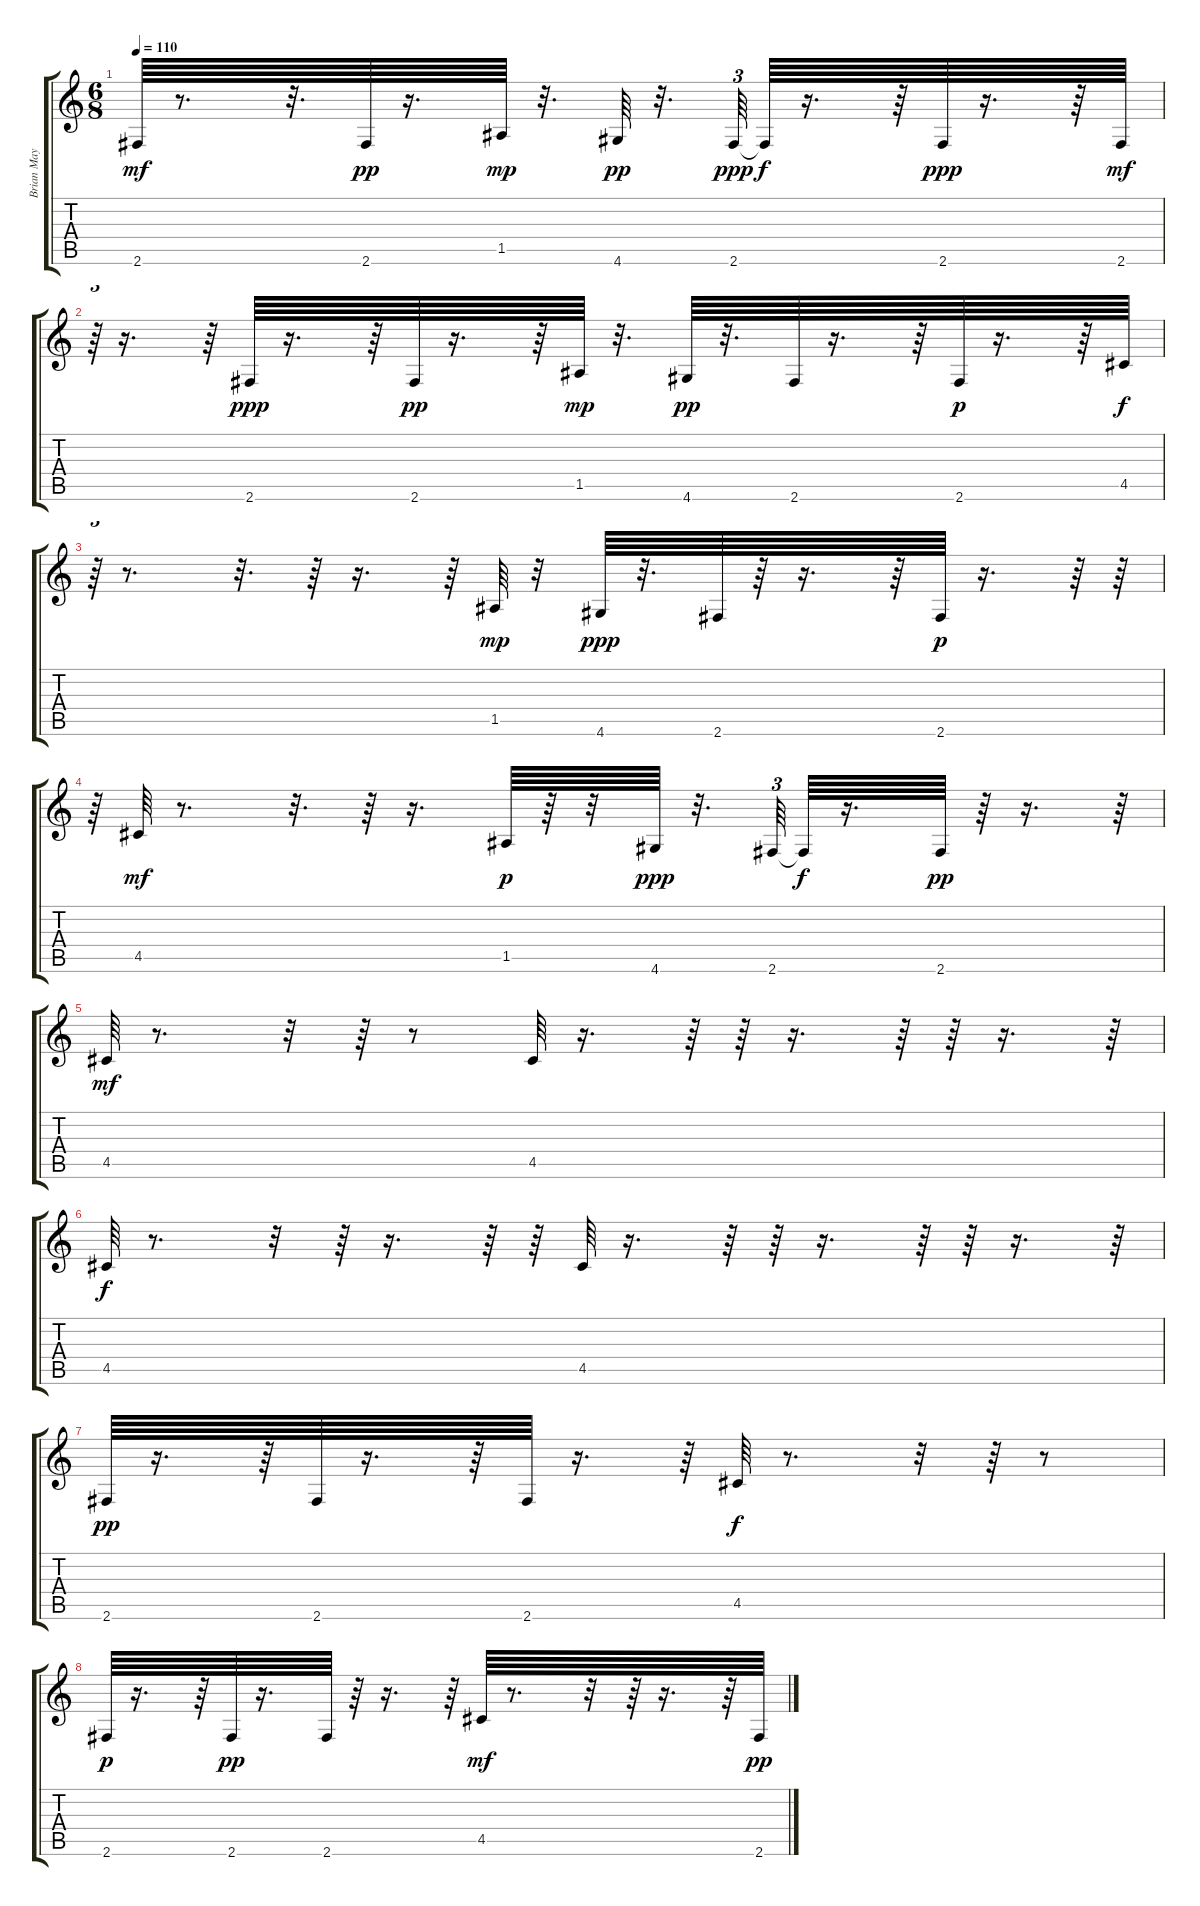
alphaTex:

\track ("Brian May Bass Accompainment" "Brian May ") {mute instrument acousticguitarsteel}
\staff {score tabs}
\tuning (E4 B3 G3 D3 A2 E2) {hide}
\ts (6 8)
\tempo 110
\clef g2
\ks c
2.6.64{dy mf} r.8{d} r.32{d} 2.6.64{dy pp} r.16{d} 1.5.64{dy mp} r.32{d} 4.6.64{dy pp} r.32{d} 2.6.64{tu (3 2) dy ppp} 2.6{t}.64{dy f} r.16{d} r.64 2.6.64{dy ppp} r.16{d} r.64 2.6.64{dy mf} |
r.64{tu (3 2)} r.16{d} r.64 2.6.64{dy ppp} r.16{d} r.64 2.6.64{dy pp} r.16{d} r.64 1.5.64{dy mp} r.32{d} 4.6.64{dy pp} r.32{d} 2.6.64 r.16{d} r.64 2.6.64{dy p} r.16{d} r.64 4.5.64{dy f} |
r.64{tu (3 2)} r.8{d} r.32{d} r.64 r.16{d} r.64 1.5.64{dy mp} r.32 4.6.64{dy ppp} r.32{d} 2.6.64 r.64 r.16{d} r.64 2.6.64{dy p} r.16{d} r.64 r.64 |
r.64 4.5.64{dy mf} r.8{d} r.32{d} r.64 r.16{d} 1.5.64{dy p} r.64 r.32 4.6.64{dy ppp} r.32{d} 2.6.64{tu (3 2)} 2.6{t}.64{dy f} r.16{d} 2.6.64{dy pp} r.64 r.16{d} r.64 |
4.5.64{dy mf} r.8{d} r.32 r.64 r.8 4.5.64 r.16{d} r.64 r.64 r.16{d} r.64 r.64 r.16{d} r.64 |
4.5.64{dy f} r.8{d} r.32 r.64 r.16{d} r.64 r.64 4.5.64 r.16{d} r.64 r.64 r.16{d} r.64 r.64 r.16{d} r.64 |
2.6.64{dy pp} r.16{d} r.64 2.6.64 r.16{d} r.64 2.6.64 r.16{d} r.64 4.5.64{dy f} r.8{d} r.32 r.64 r.8 |
2.6.64{dy p} r.16{d} r.64 2.6.64{dy pp} r.16{d} 2.6.64 r.64 r.16{d} r.64 4.5.64{dy mf} r.8{d} r.32 r.64 r.16{d} r.64 2.6.64{dy pp}
